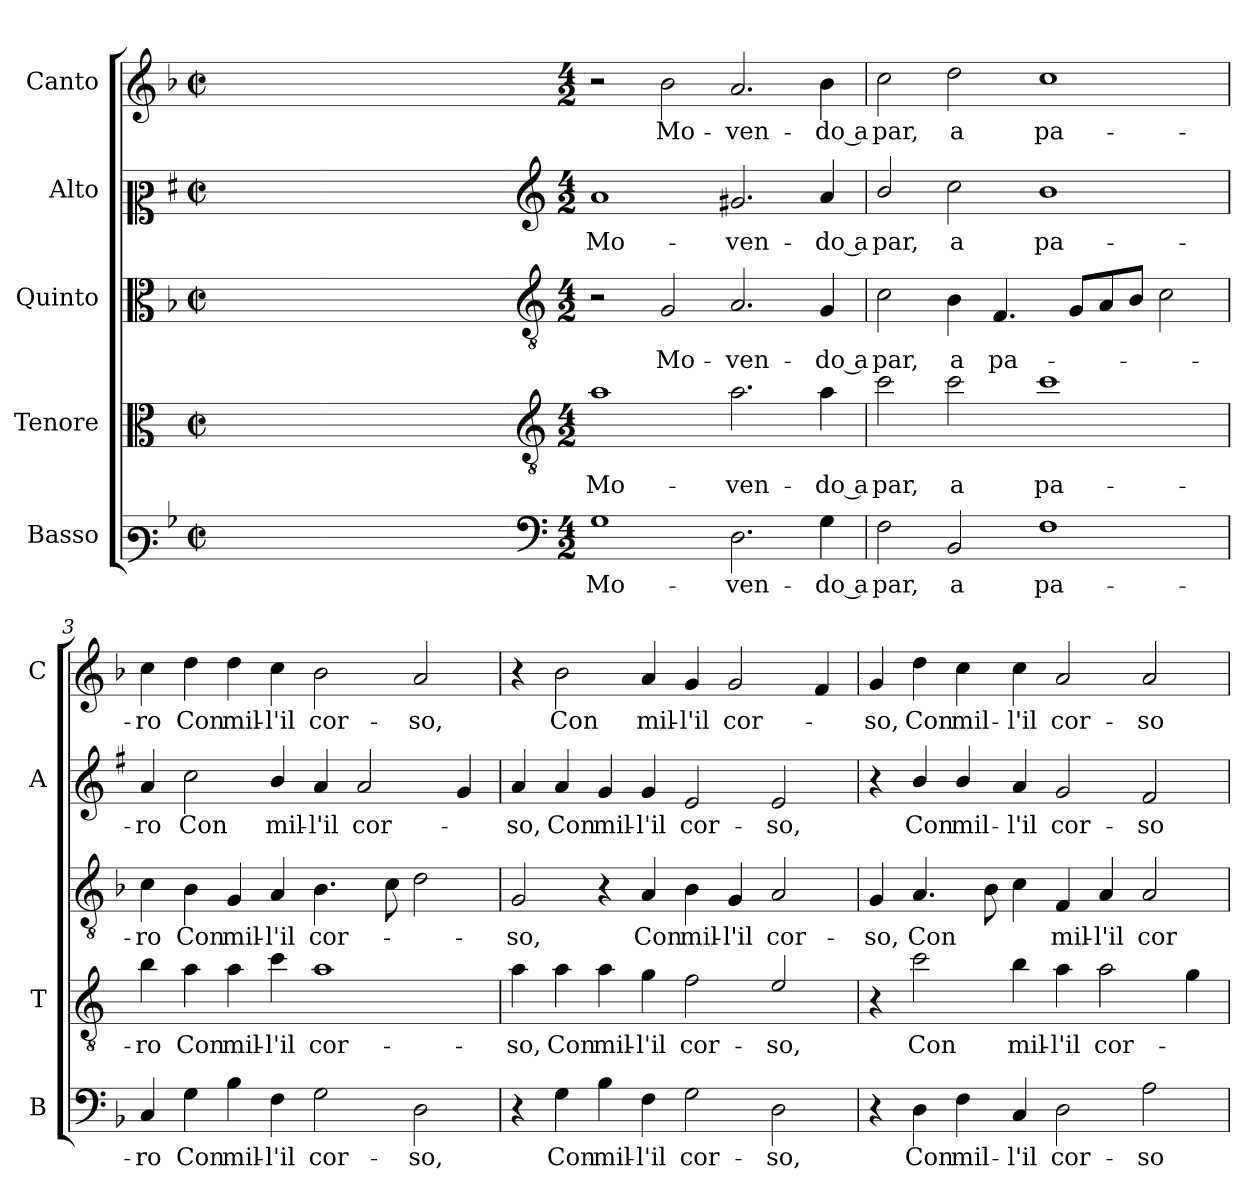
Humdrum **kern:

**kern	**text	**kern	**text	**kern	**text	**kern	**text	**kern	**text
*part5	*part5	*part4	*part4	*part3	*part3	*part2	*part2	*part1	*part1
*staff5	*staff5	*staff4	*staff4	*staff3	*staff3	*staff2	*staff2	*staff1	*staff1
*I"Basso	*	*I"Tenore	*	*I"Quinto	*	*I"Alto	*	*I"Canto	*
*I'B	*	*I'T	*	*	*	*I'A	*	*I'C	*
*clefF3	*	*clefC3	*	*clefC3	*	*clefC2	*	*clefG2	*
*	*	*ITrd4c7	*	*	*	*ITrd1c2	*	*	*
*k[b-]	*	*k[b-]	*	*k[b-]	*	*k[b-]	*	*k[b-]	*
*F:	*	*F:	*	*F:	*	*F:	*	*F:	*
*M2/2	*	*M2/2	*	*M2/2	*	*M2/2	*	*M2/2	*
*met(c|)	*	*met(c|)	*	*met(c|)	*	*met(c|)	*	*met(c|)	*
=	=	=	=	=	=	=	=	=	=
1ryy	.	1ryy	.	1ryy	.	1ryy	.	1ryy	.
=1X-	=1X-	=1X-	=1X-	=1X-	=1X-	=1X-	=1X-	=1X-	=1X-
4ryy	.	4ryy	.	4ryy	.	4ryy	.	4ryy	.
4ryy	.	4ryy	.	4ryy	.	4ryy	.	4ryy	.
4ryy	.	4ryy	.	4ryy	.	4ryy	.	4ryy	.
4ryy	.	4ryy	.	4ryy	.	4ryy	.	4ryy	.
=1-	=1-	=1-	=1-	=1-	=1-	=1-	=1-	=1-	=1-
*clefF4	*	*clefGv2	*	*clefGv2	*	*clefG2	*	*	*
*M4/2	*	*M4/2	*	*M4/2	*	*M4/2	*	*M4/2	*
!	!LO:LY:b	!	!LO:LY:b	!	!	!	!LO:LY:b	!	!
1G	Mo-	1d	Mo-	2r	.	1g	Mo-	2r	.
!	!	!	!	!	!LO:LY:b	!	!	!	!LO:LY:b
.	.	.	.	2G/	Mo-	.	.	2b-\	Mo-
!	!LO:LY:b	!	!LO:LY:b	!	!LO:LY:b	!	!LO:LY:b	!	!LO:LY:b
2.D\	-ven-	2.d\	-ven-	2.A/	-ven-	2.f#X/	-ven-	2.a/	-ven-
!	!LO:LY:b	!	!LO:LY:b	!	!LO:LY:b	!	!LO:LY:b	!	!LO:LY:b
4G\	-do a	4d\	-do a	4G/	-do a	4g/	-do a	4b-\	-do a
=2	=2	=2	=2	=2	=2	=2	=2	=2	=2
!	!LO:LY:b	!	!LO:LY:b	!	!LO:LY:b	!	!LO:LY:b	!	!LO:LY:b
2F\	par,	2f\	par,	2c\	par,	2a/	par,	2cc\	par,
!	!LO:LY:b	!	!LO:LY:b	!	!LO:LY:b	!	!LO:LY:b	!	!LO:LY:b
2BB-/	a	2f\	a	4B-\	a	2b-\	a	2dd\	a
!	!	!	!	!	!LO:LY:b	!	!	!	!
.	.	.	.	4.F/	pa-	.	.	.	.
!	!LO:LY:b	!	!LO:LY:b	!	!	!	!LO:LY:b	!	!LO:LY:b
1F	pa-	1f	pa-	.	.	1a	pa-	1cc	pa-
.	.	.	.	8G/L	.	.	.	.	.
.	.	.	.	8A/	.	.	.	.	.
.	.	.	.	8B-/J	.	.	.	.	.
.	.	.	.	2c\	.	.	.	.	.
=3	=3	=3	=3	=3	=3	=3	=3	=3	=3
!	!LO:LY:b	!	!LO:LY:b	!	!LO:LY:b	!	!LO:LY:b	!	!LO:LY:b
4C/	-ro	4e\	-ro	4c\	-ro	4g/	-ro	4cc\	-ro
!	!LO:LY:b	!	!LO:LY:b	!	!LO:LY:b	!	!LO:LY:b	!	!LO:LY:b
4G\	Con	4d\	Con	4B-\	Con	2b-\	Con	4dd\	Con
!	!LO:LY:b	!	!LO:LY:b	!	!LO:LY:b	!	!	!	!LO:LY:b
4B-\	mil-	4d\	mil-	4G/	mil-	.	.	4dd\	mil-
!	!LO:LY:b	!	!LO:LY:b	!	!LO:LY:b	!	!LO:LY:b	!	!LO:LY:b
4F\	-l'il	4f\	-l'il	4A/	-l'il	4a/	mil-	4cc\	-l'il
!	!LO:LY:b	!	!LO:LY:b	!	!LO:LY:b	!	!LO:LY:b	!	!LO:LY:b
2G\	cor-	1d	cor-	4.B-\	cor-	4g/	-l'il	2b-\	cor-
!	!	!	!	!	!	!	!LO:LY:b	!	!
.	.	.	.	.	.	2g/	cor-	.	.
.	.	.	.	8c\	.	.	.	.	.
!	!LO:LY:b	!	!	!	!	!	!	!	!LO:LY:b
2D\	-so,	.	.	2d\	.	.	.	2a/	-so,
.	.	.	.	.	.	4f/	.	.	.
!!LO:LB:g=z
=4	=4	=4	=4	=4	=4	=4	=4	=4	=4
!	!	!	!LO:LY:b	!	!LO:LY:b	!	!LO:LY:b	!	!
4r	.	4d\	-so,	2G/	-so,	4g/	-so,	4r	.
!	!LO:LY:b	!	!LO:LY:b	!	!	!	!LO:LY:b	!	!LO:LY:b
4G\	Con	4d\	Con	.	.	4g/	Con	2b-\	Con
!	!LO:LY:b	!	!LO:LY:b	!	!	!	!LO:LY:b	!	!
4B-\	mil-	4d\	mil-	4r	.	4f/	mil-	.	.
!	!LO:LY:b	!	!LO:LY:b	!	!LO:LY:b	!	!LO:LY:b	!	!LO:LY:b
4F\	-l'il	4c\	-l'il	4A/	Con	4f/	-l'il	4a/	mil-
!	!LO:LY:b	!	!LO:LY:b	!	!LO:LY:b	!	!LO:LY:b	!	!LO:LY:b
2G\	cor-	2B-\	cor-	4B-\	mil-	2d/	cor-	4g/	-l'il
!	!	!	!	!	!LO:LY:b	!	!	!	!LO:LY:b
.	.	.	.	4G/	-l'il	.	.	2g/	cor-
!	!LO:LY:b	!	!LO:LY:b	!	!LO:LY:b	!	!LO:LY:b	!	!
2D\	-so,	2A/	-so,	2A/	cor-	2d/	-so,	.	.
.	.	.	.	.	.	.	.	4f/	.
=5	=5	=5	=5	=5	=5	=5	=5	=5	=5
!	!	!	!	!	!LO:LY:b	!	!	!	!LO:LY:b
4r	.	4r	.	4G/	-so,	4r	.	4g/	-so,
!	!LO:LY:b	!	!LO:LY:b	!	!LO:LY:b	!	!LO:LY:b	!	!LO:LY:b
4D\	Con	2f\	Con	4.A/	Con	4a/	Con	4dd\	Con
!	!LO:LY:b	!	!	!	!	!	!LO:LY:b	!	!LO:LY:b
4F\	mil-	.	.	.	.	4a/	mil-	4cc\	mil-
.	.	.	.	8B-\	.	.	.	.	.
!	!LO:LY:b	!	!LO:LY:b	!	!	!	!LO:LY:b	!	!LO:LY:b
4C/	-l'il	4e\	mil-	4c\	.	4g/	-l'il	4cc\	-l'il
!	!LO:LY:b	!	!LO:LY:b	!	!LO:LY:b	!	!LO:LY:b	!	!LO:LY:b
2D\	cor-	4d\	-l'il	4F/	mil-	2f/	cor-	2a/	cor-
!	!	!	!LO:LY:b	!	!LO:LY:b	!	!	!	!
.	.	2d\	cor-	4A/	-l'il	.	.	.	.
!	!LO:LY:b	!	!	!	!LO:LY:b	!	!LO:LY:b	!	!LO:LY:b
2A\	-so	.	.	2A/	cor-	2e/	-so	2a/	-so
.	.	4c\	.	.	.	.	.	.	.
=	=	=	=	=	=	=	=	=	=
*-	*-	*-	*-	*-	*-	*-	*-	*-	*-
